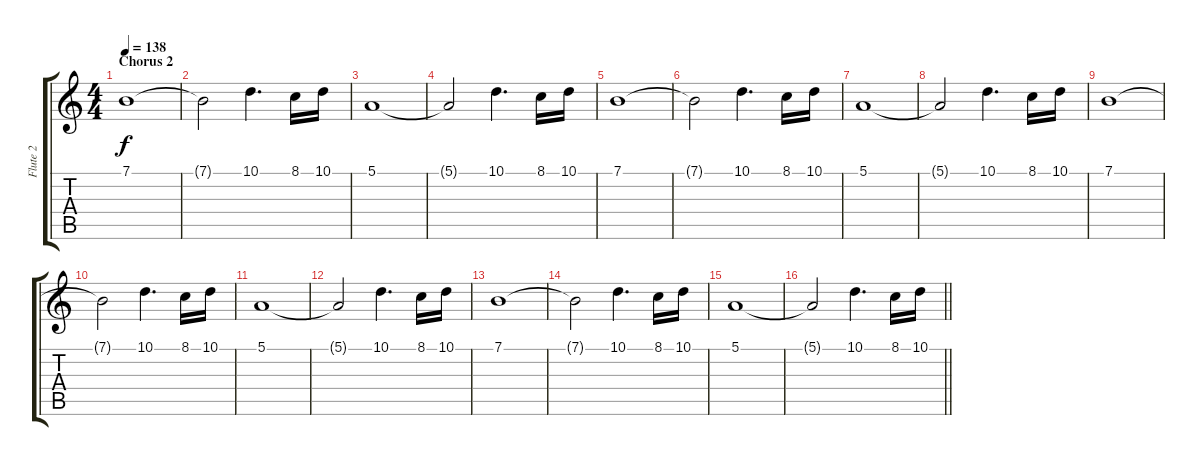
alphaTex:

\track ("Flute 2" "Flute 2") {instrument oboe}
\staff {score tabs}
\tuning (E4 B3 G3 D3 A2 E2) {hide}
\ts (4 4)
\section ("" "Chorus 2")
\tempo 138
\clef g2
\ks c
7.1.1{dy f} |
7.1{t}.2 10.1.4{d} 8.1.16 10.1.16 |
5.1.1 |
5.1{t}.2 10.1.4{d} 8.1.16 10.1.16 |
7.1.1 |
7.1{t}.2 10.1.4{d} 8.1.16 10.1.16 |
5.1.1 |
5.1{t}.2 10.1.4{d} 8.1.16 10.1.16 |
7.1.1 |
7.1{t}.2 10.1.4{d} 8.1.16 10.1.16 |
5.1.1 |
5.1{t}.2 10.1.4{d} 8.1.16 10.1.16 |
7.1.1 |
7.1{t}.2 10.1.4{d} 8.1.16 10.1.16 |
5.1.1 |
\barLineRight lightlight
5.1{t}.2 10.1.4{d} 8.1.16 10.1.16
